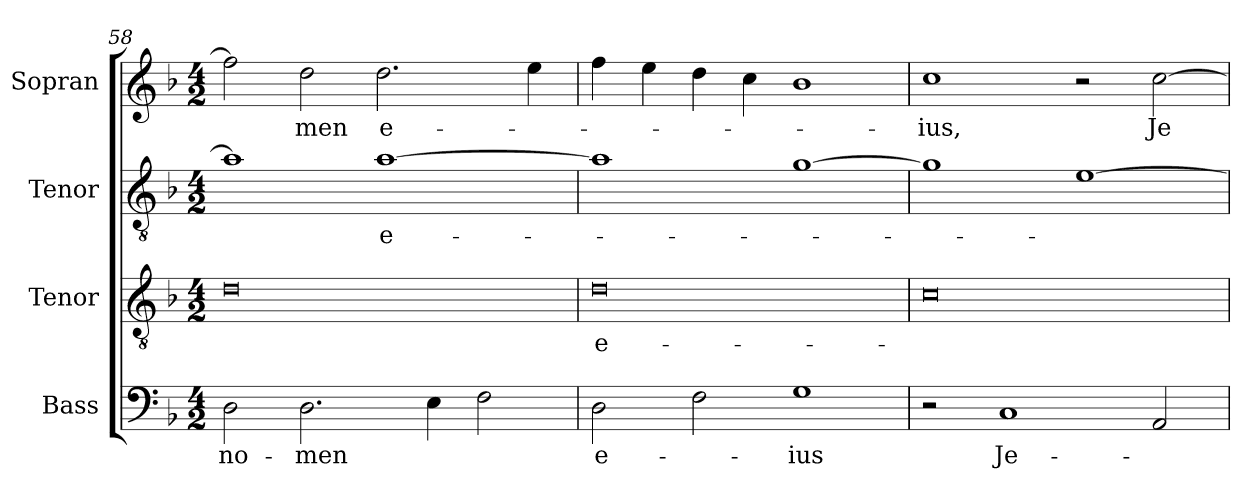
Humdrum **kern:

**kern	**text	**kern	**text	**kern	**text	**kern	**text
*part4	*part4	*part3	*part3	*part2	*part2	*part1	*part1
*staff4	*staff4	*staff3	*staff3	*staff2	*staff2	*staff1	*staff1
*I"Bass	*	*I"Tenor	*	*I"Tenor	*	*I"Sopran	*
*	*	*I'Tenor	*	*	*	*	*
!!LO:LB:g=z
*clefF4	*	*clefGv2	*	*clefGv2	*	*clefG2	*
*	*	*ITrd7c12	*	*ITrd7c12	*	*	*
*k[b-]	*	*k[b-]	*	*k[b-]	*	*k[b-]	*
*F:	*	*F:	*	*F:	*	*F:	*
*M4/2	*	*M4/2	*	*M4/2	*	*M4/2	*
=58	=58	=58	=58	=58	=58	=58	=58
!	!LO:LY:b:color=#000000	!	!	!	!	!	!
2Di\	no-	0Di	.	1Ai]	.	2ffi\]	.
!	!LO:LY:b:color=#000000	!	!	!	!	!	!
!	!	!	!	!	!	!	!LO:LY:b:color=#000000
2.Di\	-men	.	.	.	.	2ddi\	-men
!	!	!	!	!	!LO:LY:b:color=#000000	!	!
!	!	!	!	!	!	!	!LO:LY:b:color=#000000
.	.	.	.	[>1Ai	e-	2.ddi\	e-
4Ei\	.	.	.	.	.	.	.
2Fi\	.	.	.	.	.	.	.
.	.	.	.	.	.	4eei\	.
=59	=59	=59	=59	=59	=59	=59	=59
!	!LO:LY:b:color=#000000	!	!	!	!	!	!
!	!	!	!LO:LY:b:color=#000000	!	!	!	!
2Di\	e-	0Di	e-	1Ai]	.	4ffi\	.
.	.	.	.	.	.	4eei\	.
2Fi\	.	.	.	.	.	4ddi\	.
.	.	.	.	.	.	4cci\	.
!	!LO:LY:b:color=#000000	!	!	!	!	!	!
1Gi	-ius	.	.	[>1Gi	.	1b-i	.
=60	=60	=60	=60	=60	=60	=60	=60
!	!	!	!	!	!	!	!LO:LY:b:color=#000000
2r	.	0Ci	.	1Gi]	.	1cci	-ius,
!	!LO:LY:b:color=#000000	!	!	!	!	!	!
1Ci	Je-	.	.	.	.	.	.
.	.	.	.	[>1Ei	.	2r	.
!	!	!	!	!	!	!	!LO:LY:b:color=#000000
2AAi/	.	.	.	.	.	[>2cci\	Je-
=	=	=	=	=	=	=	=
*-	*-	*-	*-	*-	*-	*-	*-
